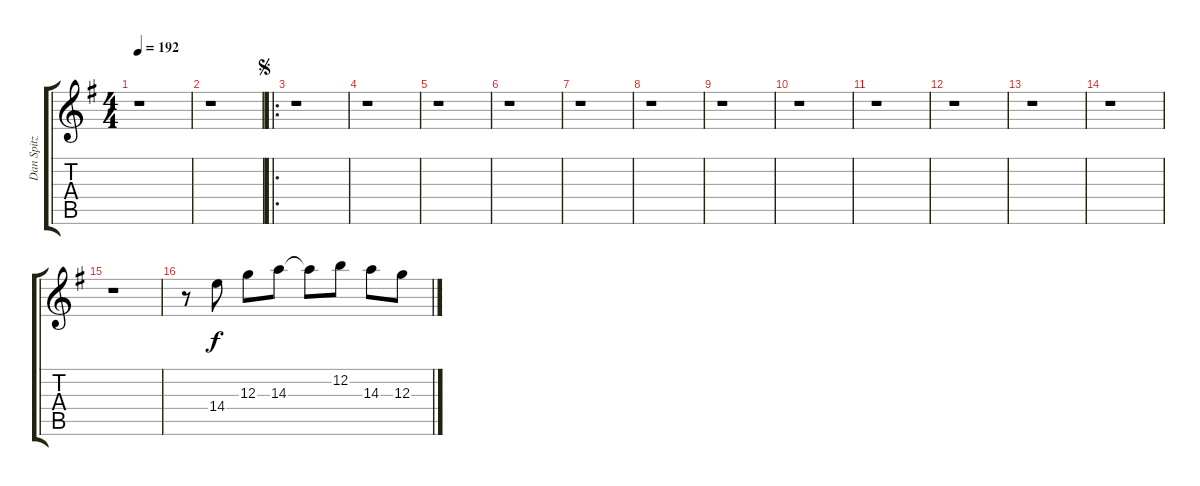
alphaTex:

\track ("Dan Spitz" "Dan Spitz") {instrument distortionguitar}
\staff {score tabs}
\tuning (E4 B3 G3 D3 A2 E2) {hide}
\ts (4 4)
\tempo 192
\clef g2
\ks g
r.1{dy f instrument distortionguitar} |
r.1 |
\ro
\jump segno
r.1 |
r.1 |
r.1 |
r.1 |
r.1 |
r.1 |
r.1 |
r.1 |
r.1 |
r.1 |
r.1 |
r.1 |
r.1 |
r.8 14.4.8 12.3.8 14.3.8 14.3{t}.8 12.2.8 14.3.8 12.3.8
